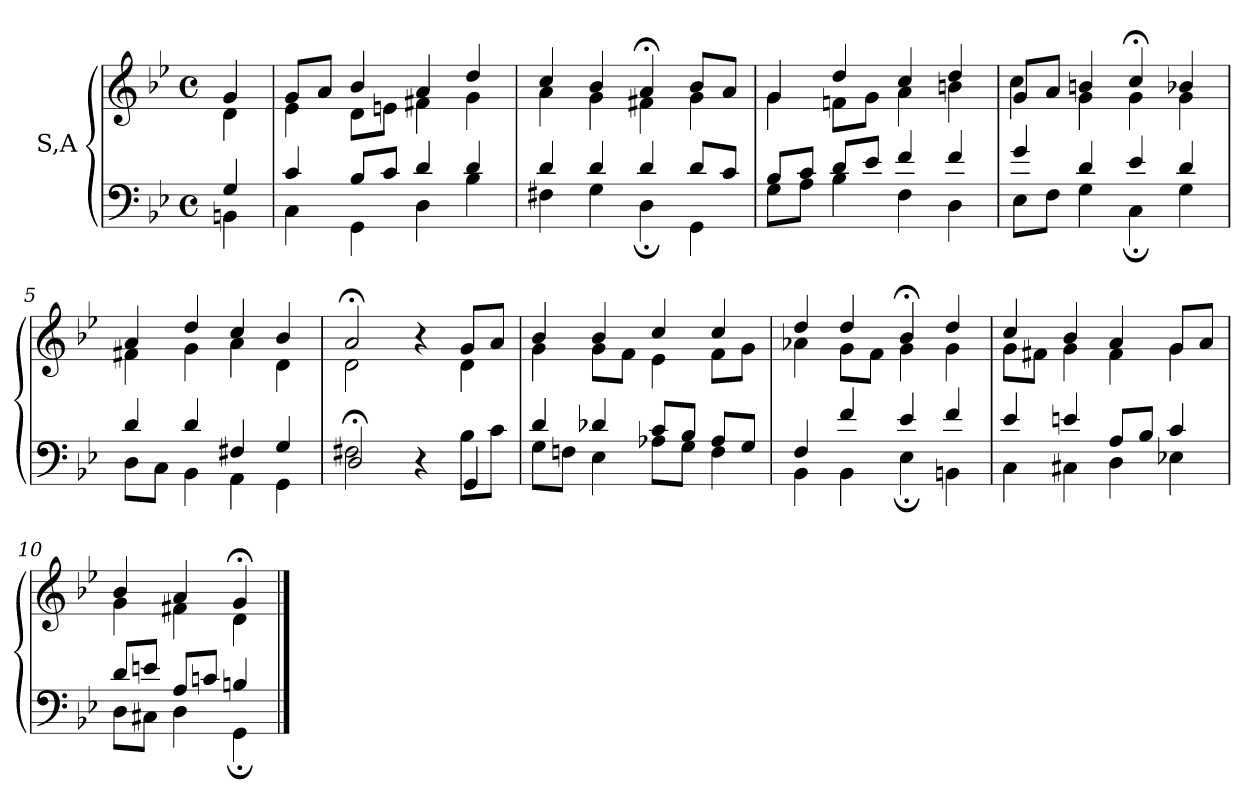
**kern	**kern
*part1	*part1
*staff2	*staff1
*I"S,A	*
!!LO:LB:g=z
*clefF4	*clefG2
*k[b-e-]	*k[b-e-]
*M4/4	*M4/4
*met(c)	*met(c)
=	=
*^	*^
4G	4BBn	4g	4d
=1	=1	=1	=1
4c	4C	8gL	4e-
.	.	8aJ	.
8B-L	4GG	4b-	8dL
8cJ	.	.	8enJ
4d	4D	4a	4f#X
4d	4B-	4dd	4g
=2	=2	=2	=2
4d	4F#X	4cc	4a
4d	4G	4b-	4g
4d	4D;	4a;<	4f#X
8dL	4GG	8b-L	4g
8cJ	.	8aJ	.
=3	=3	=3	=3
8B-L	8GL	4g	4g
8cJ	8AJ	.	.
8dL	4B-	4dd	8fnL
8e-J	.	.	8gJ
4f	4F	4cc	4a
4f	4D	4dd	4bn
!!LO:LB:g=z	!!
=4	=4	=4	=4
4g	8E-L	8gL	4cc
.	8FJ	8aJ	.
4d	4G	4bn	4g
4e-	4C;	4cc;<	4g
4d	4G	4b-X	4g
=5	=5	=5	=5
4d	8DL	4a	4f#X
.	8CJ	.	.
4d	4BB-	4dd	4g
4F#X	4AA	4cc	4a
4G	4GG	4b-	4d
=6	=6	=6	=6
*	*^	*	*^
2ryy	2F#X	2D;	2a;<	2d	2ryy
4ryy	4r	4ryy	4r	4ryy	4ryy
4ryy	8B-L	4GG	8gL	4d	4ryy
.	8cJ	.	8aJ	.	.
*	*v	*v	*	*	*
*	*	*	*v	*v
=7	=7	=7	=7
4d	8GL	4b-	4g
.	8FnJ	.	.
4d-X	4E-	4b-	8gL
.	.	.	8fJ
8cL	8A-XL	4cc	4e-
8B-J	8GJ	.	.
8A-L	4F	4cc	8fL
8GJ	.	.	8gJ
!!LO:LB:g=z	!!
=8	=8	=8	=8
4F	4BB-	4dd	4a-X
4f	4BB-	4dd	8gL
.	.	.	8fJ
4e-	4E-;	4b-;<	4g
4f	4BBn	4dd	4g
=9	=9	=9	=9
4e-	4C	4cc	8gL
.	.	.	8f#XJ
4en	4C#X	4b-	4g
8AL	4D	4a	4f#
8B-J	.	.	.
4c	4E-X	8gL	4g
.	.	8aJ	.
=10	=10	=10	=10
8dL	8DL	4b-	4g
8enJ	8C#XJ	.	.
8AL	4D	4a	4f#X
8cnJ	.	.	.
4Bn	4GG;	4g;<	4d
*v	*v	*	*
*	*v	*v
==	==
*-	*-
